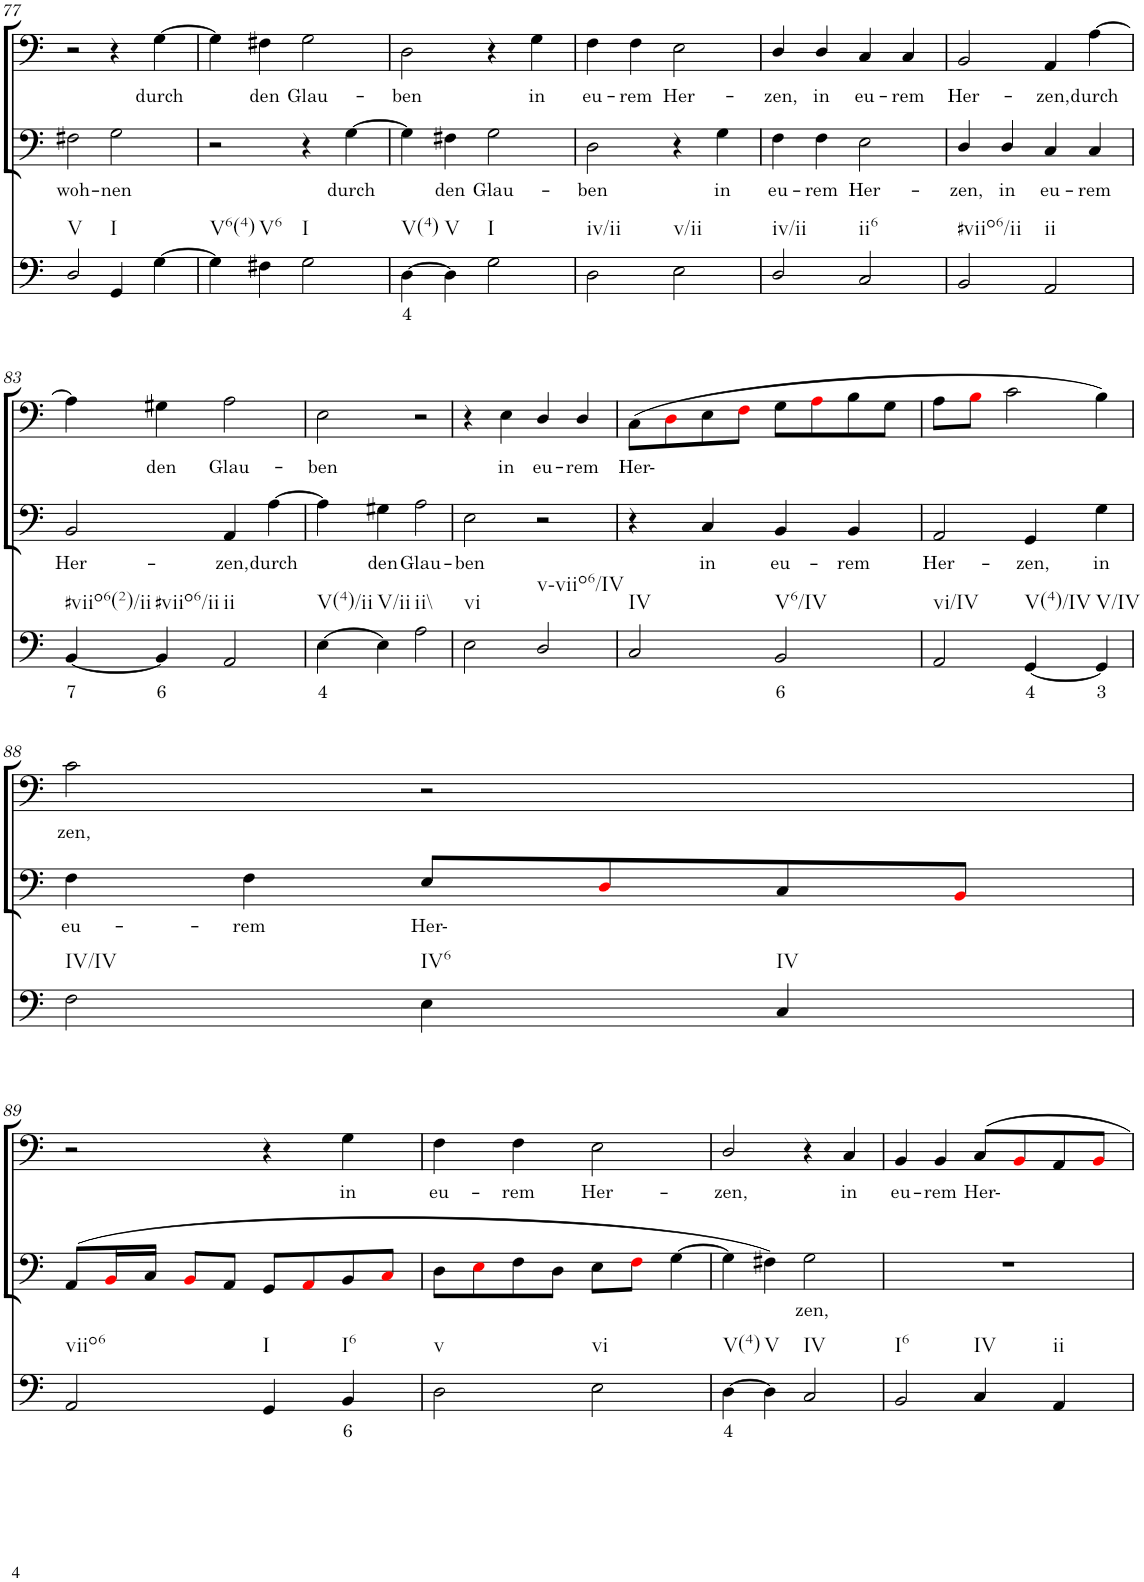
**kern	**text	**kern	**text	**kern	**text
*part3	*part3	*part2	*part2	*part1	*part1
*staff3	*staff3	*staff2	*staff2	*staff1	*staff1
*I"Continuo	*	*I"Bass II	*	*I"Bass I	*
!!LO:PB:g=z
*clefF4	*	*clefF4	*	*clefF4	*
*k[]	*	*k[]	*	*k[]	*
*M4/4	*	*M4/4	*	*M4/4	*
=77	=77	=77	=77	=77	=77
!LO:TX:b:t=V	!	!	!	!	!
!	!	!	!LO:LY:b	!	!
2D/	.	2F#X\	woh-	2r	.
!LO:TX:b:t=I	!	!	!	!	!
!	!	!	!LO:LY:b	!	!
4GG/	.	2G\	nen	4r	.
!	!	!	!	!	!LO:LY:b
[4G\	.	.	.	[4G\	durch
=78	=78	=78	=78	=78	=78
!LO:TX:b:t=V6(4)	!	!	!	!	!
4G\]	.	2r	.	4G\]	.
!LO:TX:b:t=V6	!	!	!	!	!
!	!	!	!	!	!LO:LY:b
4F#X\	.	.	.	4F#X\	den
!LO:TX:b:t=I	!	!	!	!	!
!	!	!	!	!	!LO:LY:b
2G\	.	4r	.	2G\	Glau-
!	!	!	!LO:LY:b	!	!
.	.	[4G\	durch	.	.
=79	=79	=79	=79	=79	=79
!LO:TX:b:t=V(4)	!	!	!	!	!
!	!LO:LY:b	!	!	!	!LO:LY:b
[4D\	4	4G\]	.	2D\	ben
!LO:TX:b:t=V	!	!	!	!	!
!	!	!	!LO:LY:b	!	!
4D\]	.	4F#X\	den	.	.
!LO:TX:b:t=I	!	!	!	!	!
!	!	!	!LO:LY:b	!	!
2G\	.	2G\	Glau-	4r	.
!	!	!	!	!	!LO:LY:b
.	.	.	.	4G\	in
=80	=80	=80	=80	=80	=80
!LO:TX:b:t=iv/ii	!	!	!	!	!
!	!	!	!LO:LY:b	!	!LO:LY:b
2D\	.	2D\	ben	4F\	eu-
!	!	!	!	!	!LO:LY:b
.	.	.	.	4F\	rem
!LO:TX:b:t=v/ii	!	!	!	!	!
!	!	!	!	!	!LO:LY:b
2E\	.	4r	.	2E\	Her-
!	!	!	!LO:LY:b	!	!
.	.	4G\	in	.	.
=81	=81	=81	=81	=81	=81
!LO:TX:b:t=iv/ii	!	!	!	!	!
!	!	!	!LO:LY:b	!	!LO:LY:b
2D/	.	4F\	eu-	4D/	zen,
!	!	!	!LO:LY:b	!	!LO:LY:b
.	.	4F\	rem	4D/	in
!LO:TX:b:t=ii6	!	!	!	!	!
!	!	!	!LO:LY:b	!	!LO:LY:b
2C/	.	2E\	Her-	4C/	eu-
!	!	!	!	!	!LO:LY:b
.	.	.	.	4C/	rem
=82	=82	=82	=82	=82	=82
!LO:TX:b:t=#viio6/ii	!	!	!	!	!
!	!	!	!LO:LY:b	!	!LO:LY:b
2BB/	.	4D/	zen,	2BB/	Her-
!	!	!	!LO:LY:b	!	!
.	.	4D/	in	.	.
!LO:TX:b:t=ii	!	!	!	!	!
!	!	!	!LO:LY:b	!	!LO:LY:b
2AA/	.	4C/	eu-	4AA/	zen,
!	!	!	!LO:LY:b	!	!LO:LY:b
.	.	4C/	rem	[4A\	durch
!!LO:LB:g=z
=83	=83	=83	=83	=83	=83
!LO:TX:b:t=#viio6(2)/ii	!	!	!	!	!
!	!LO:LY:b	!	!LO:LY:b	!	!
[4BB/	7	2BB/	Her-	4A\]	.
!LO:TX:b:t=#viio6/ii	!	!	!	!	!
!	!LO:LY:b	!	!	!	!LO:LY:b
4BB/]	6	.	.	4G#X\	den
!LO:TX:b:t=ii	!	!	!	!	!
!	!	!	!LO:LY:b	!	!LO:LY:b
2AA/	.	4AA/	zen,	2A\	Glau-
!	!	!	!LO:LY:b	!	!
.	.	[4A\	durch	.	.
=84	=84	=84	=84	=84	=84
!LO:TX:b:t=V(4)/ii	!	!	!	!	!
!	!LO:LY:b	!	!	!	!LO:LY:b
[4E\	4	4A\]	.	2E\	ben
!LO:TX:b:t=V/ii	!	!	!	!	!
!	!	!	!LO:LY:b	!	!
4E\]	.	4G#X\	den	.	.
!LO:TX:b:t=ii\\	!	!	!	!	!
!	!	!	!LO:LY:b	!	!
2A\	.	2A\	Glau-	2r	.
=85	=85	=85	=85	=85	=85
!LO:TX:b:t=vi	!	!	!	!	!
!	!	!	!LO:LY:b	!	!
2E\	.	2E\	ben	4r	.
!	!	!	!	!	!LO:LY:b
.	.	.	.	4E\	in
!LO:TX:b:t=v-viio6/IV	!	!	!	!	!
!	!	!	!	!	!LO:LY:b
2D/	.	2r	.	4D/	eu-
!	!	!	!	!	!LO:LY:b
.	.	.	.	4D/	rem
=86	=86	=86	=86	=86	=86
!LO:TX:b:t=IV	!	!	!	!	!
!	!	!	!	!	!LO:LY:b
2C/	.	4r	.	(8C\L	Her-
.	.	.	.	8Di\	.
!	!	!	!LO:LY:b	!	!
.	.	4C/	in	8E\	.
.	.	.	.	8Fi\J	.
!LO:TX:b:t=V6/IV	!	!	!	!	!
!	!LO:LY:b	!	!LO:LY:b	!	!
2BB/	6	4BB/	eu-	8G\L	.
.	.	.	.	8Ai\	.
!	!	!	!LO:LY:b	!	!
.	.	4BB/	rem	8B\	.
.	.	.	.	8G\J	.
=87	=87	=87	=87	=87	=87
!LO:TX:b:t=vi/IV	!	!	!	!	!
!	!	!	!LO:LY:b	!	!
2AA/	.	2AA/	Her-	8A\L	.
.	.	.	.	8Bi\J	.
.	.	.	.	2c\	.
!LO:TX:b:t=V(4)/IV	!	!	!	!	!
!	!LO:LY:b	!	!LO:LY:b	!	!
[4GG/	4	4GG/	zen,	.	.
!LO:TX:b:t=V/IV	!	!	!	!	!
!	!LO:LY:b	!	!LO:LY:b	!	!
4GG/]	3	4G\	in	4B\)	.
!!LO:LB:g=z
=88	=88	=88	=88	=88	=88
!LO:TX:b:t=IV/IV	!	!	!	!	!
!	!	!	!LO:LY:b	!	!LO:LY:b
2F\	.	4F\	eu-	2c\	zen,
!	!	!	!LO:LY:b	!	!
.	.	4F\	rem	.	.
!LO:TX:b:t=IV6	!	!	!	!	!
!	!	!	!LO:LY:b	!	!
4E\	.	8E/L	Her-	2r	.
.	.	8Di/	.	.	.
!LO:TX:b:t=IV	!	!	!	!	!
4C/	.	8C/	.	.	.
.	.	8BBi/J	.	.	.
!!LO:LB:g=z
=89	=89	=89	=89	=89	=89
!LO:TX:b:t=viio6	!	!	!	!	!
2AA/	.	(8AA/L	.	2r	.
.	.	16BBi/L	.	.	.
.	.	16C/JJ	.	.	.
.	.	8BBi/L	.	.	.
.	.	8AA/J	.	.	.
!LO:TX:b:t=I	!	!	!	!	!
4GG/	.	8GG/L	.	4r	.
.	.	8AAi/	.	.	.
!LO:TX:b:t=I6	!	!	!	!	!
!	!LO:LY:b	!	!	!	!LO:LY:b
4BB/	6	8BB/	.	4G\	in
.	.	8Ci/J	.	.	.
=90	=90	=90	=90	=90	=90
!LO:TX:b:t=v	!	!	!	!	!
!	!	!	!	!	!LO:LY:b
2D\	.	8D\L	.	4F\	eu-
.	.	8Ei\	.	.	.
!	!	!	!	!	!LO:LY:b
.	.	8F\	.	4F\	rem
.	.	8D\J	.	.	.
!LO:TX:b:t=vi	!	!	!	!	!
!	!	!	!	!	!LO:LY:b
2E\	.	8E\L	.	2E\	Her-
.	.	8Fi\J	.	.	.
.	.	[4G\	.	.	.
=91	=91	=91	=91	=91	=91
!LO:TX:b:t=V(4)	!	!	!	!	!
!	!LO:LY:b	!	!	!	!LO:LY:b
[4D\	4	4G\]	.	2D/	zen,
!LO:TX:b:t=V	!	!	!	!	!
4D\]	.	4F#X\)	.	.	.
!LO:TX:b:t=IV	!	!	!	!	!
!	!	!	!LO:LY:b	!	!
2C/	.	2G\	zen,	4r	.
!	!	!	!	!	!LO:LY:b
.	.	.	.	4C/	in
=92	=92	=92	=92	=92	=92
!LO:TX:b:t=I6	!	!	!	!	!
!	!	!	!	!	!LO:LY:b
2BB/	.	1r	.	4BB/	eu-
!	!	!	!	!	!LO:LY:b
.	.	.	.	4BB/	rem
!LO:TX:b:t=IV	!	!	!	!	!
!	!	!	!	!	!LO:LY:b
4C/	.	.	.	8C/L	Her-
.	.	.	.	8BBi/	.
!LO:TX:b:t=ii	!	!	!	!	!
4AA/	.	.	.	8AA/	.
.	.	.	.	8BBi/J	.
=	=	=	=	=	=
*-	*-	*-	*-	*-	*-
